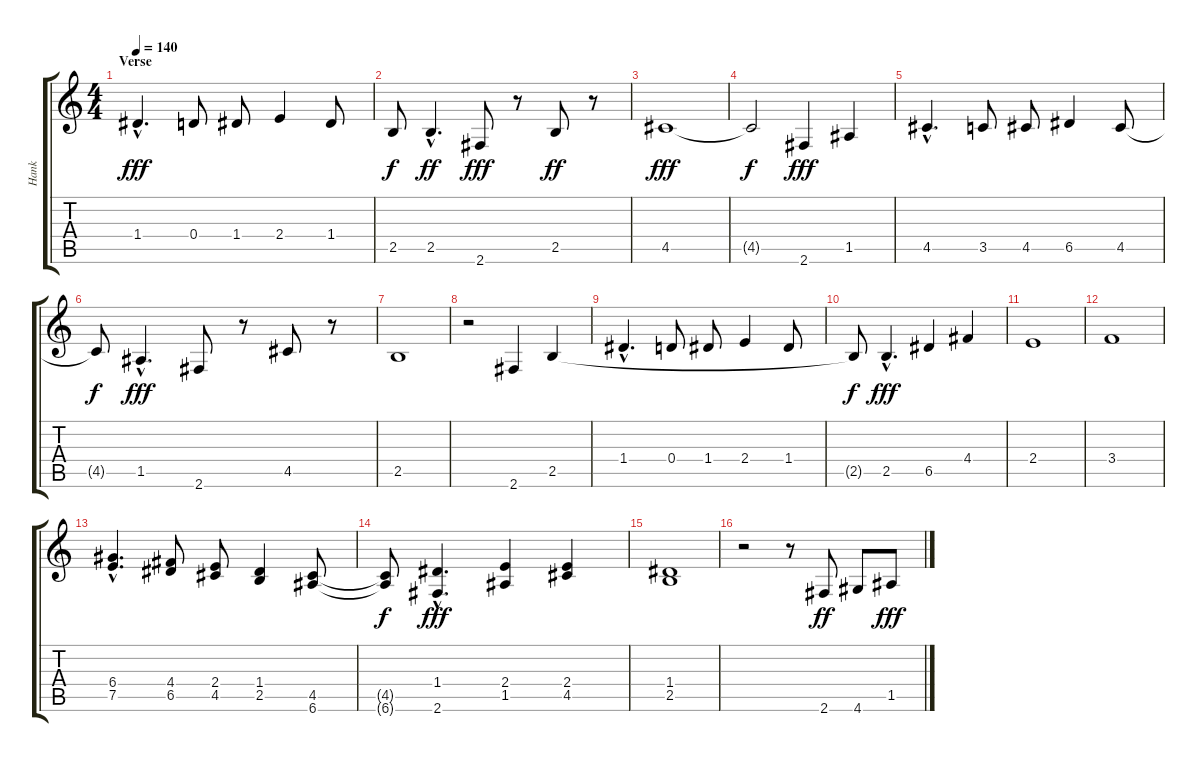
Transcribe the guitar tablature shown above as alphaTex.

\track ("Hank" "Hank") {instrument electricguitarclean}
\staff {score tabs}
\tuning (E4 B3 G3 D3 A2 E2) {hide}
\ts (4 4)
\section ("" "Verse")
\tempo 140
\clef g2
\ks c
1.4{hac}.4{d dy fff} 0.4.8 1.4.8 2.4.4 1.4.8 |
2.5{t}.8{dy f} 2.5{hac}.4{d dy ff} 2.6.8{dy fff} r.8 2.5.8{dy ff} r.8 |
4.5.1{dy fff} |
4.5{t}.2{dy f} 2.6.4{dy fff} 1.5.4 |
4.5{hac}.4{d} 3.5.8 4.5.8 6.5.4 4.5.8 |
4.5{t}.8{dy f} 1.5{hac}.4{d dy fff} 2.6.8 r.8 4.5.8 r.8 |
2.5.1 |
r.2 2.6.4 2.5.4 |
1.4{hac}.4{d} 0.4.8 1.4.8 2.4.4 1.4.8 |
2.5{t}.8{dy f} 2.5{hac}.4{d dy fff} 6.5.4 4.4.4 |
2.4.1 |
3.4.1 |
(6.4{hac} 7.5{hac}).4{d} (4.4 6.5).8 (2.4 4.5).8 (1.4 2.5).4 (4.5 6.6).8 |
(4.5{t} 6.6{t}).8{dy f} (1.4{hac} 2.6{hac}).4{d dy fff} (2.4 1.5).4 (2.4 4.5).4 |
(1.4 2.5).1 |
r.2 r.8 2.6.8{dy ff instrument electricguitarmuted} 4.6.8 1.5.8{dy fff}
